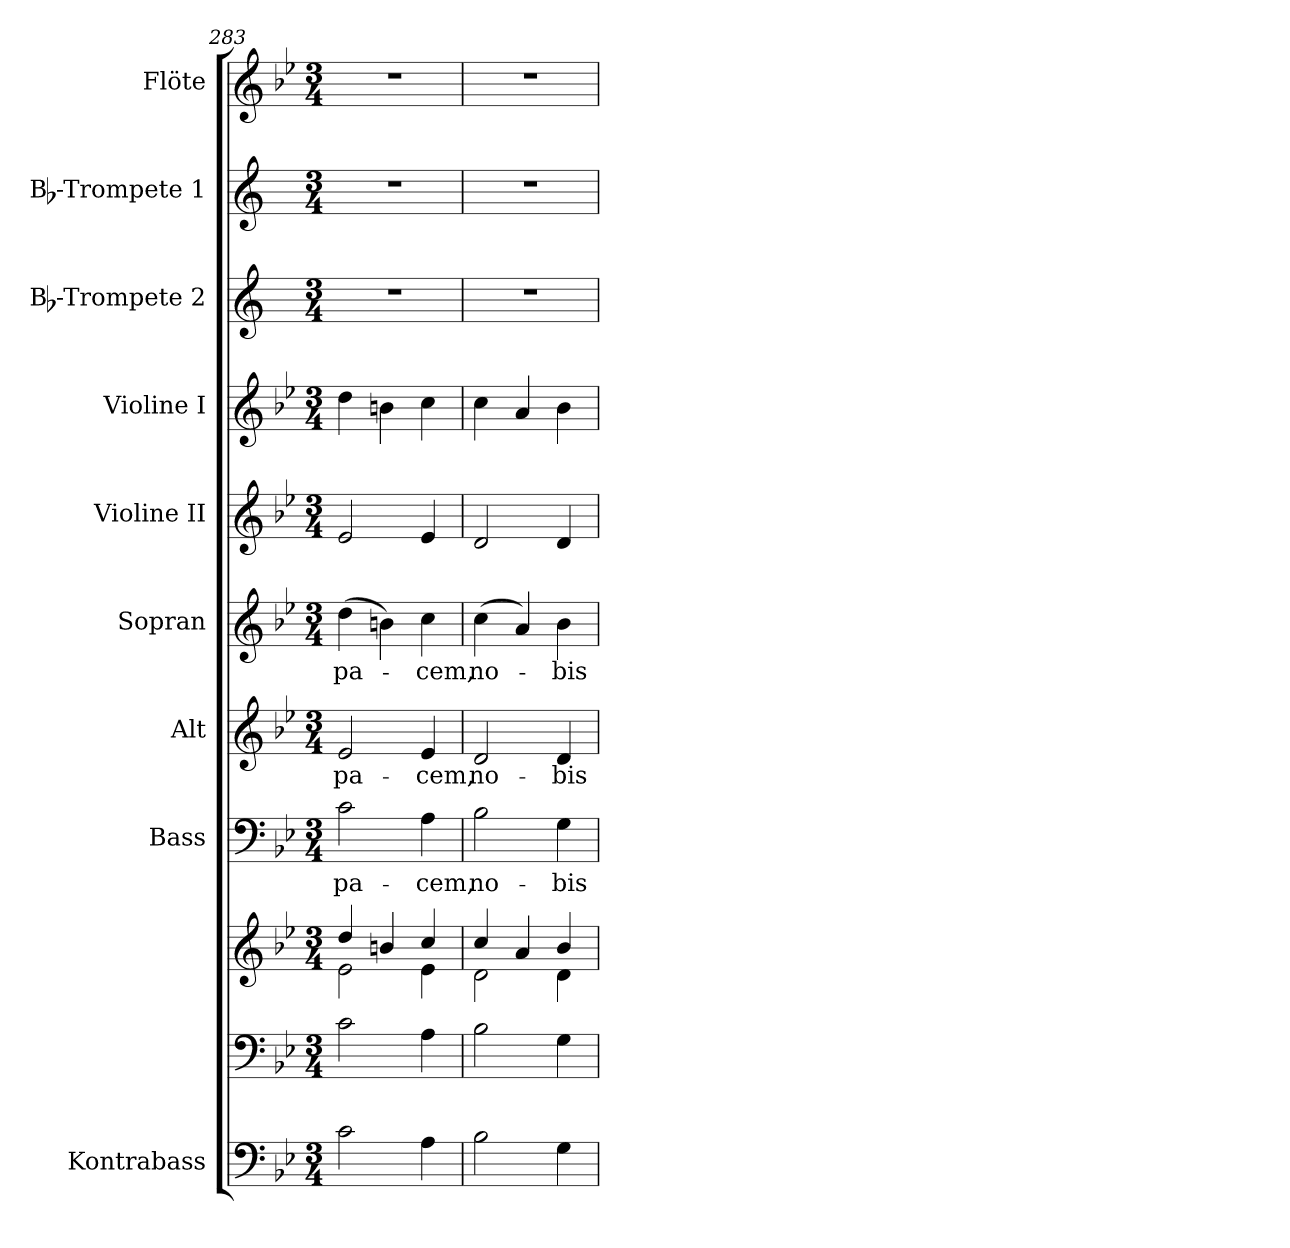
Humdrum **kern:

**kern	**kern	**kern	**kern	**text	**kern	**text	**kern	**text	**kern	**kern	**kern	**kern	**kern
*part10	*part9	*part9	*part8	*part8	*part7	*part7	*part6	*part6	*part5	*part4	*part3	*part2	*part1
*staff11	*staff10	*staff9	*staff8	*staff8	*staff7	*staff7	*staff6	*staff6	*staff5	*staff4	*staff3	*staff2	*staff1
*I"Kontrabass	*	*	*I"Bass	*	*I"Alt	*	*I"Sopran	*	*I"Violine II	*I"Violine I	*I"Bb-Trompete 2	*I"Bb-Trompete 1	*I"Flöte
*I'Kb.	*	*	*I'B.	*	*I'A.	*	*I'S.	*	*I'Vl. II	*I'Vl. I	*I'Bb Trp. 2	*I'Bb Trp. 1	*I'Fl.
*clefF4	*clefF4	*clefG2	*clefF4	*	*clefG2	*	*clefG2	*	*clefG2	*clefG2	*clefG2	*clefG2	*clefG2
*ITrd7c12	*	*	*	*	*	*	*	*	*	*	*ITrd1c2	*ITrd1c2	*
*k[b-e-]	*k[b-e-]	*k[b-e-]	*k[b-e-]	*	*k[b-e-]	*	*k[b-e-]	*	*k[b-e-]	*k[b-e-]	*k[b-e-]	*k[b-e-]	*k[b-e-]
*B-:	*B-:	*B-:	*B-:	*	*B-:	*	*B-:	*	*B-:	*B-:	*B-:	*B-:	*B-:
*M3/4	*M3/4	*M3/4	*M3/4	*	*M3/4	*	*M3/4	*	*M3/4	*M3/4	*M3/4	*M3/4	*M3/4
=283	=283	=283	=283	=283	=283	=283	=283	=283	=283	=283	=283	=283	=283
*	*	*^	*	*	*	*	*	*	*	*	*	*	*
!	!	!	!	!	!LO:LY:b	!	!LO:LY:b	!	!LO:LY:b	!	!	!	!	!
2C\	2c\	4dd/	2e-\	2c\	pa-	2e-/	pa-	(>4dd\	pa-	2e-/	4dd\	2.r	2.r	2.r
.	.	4bn/	.	.	.	.	.	4bn\)	.	.	4bn\	.	.	.
!	!	!	!	!	!LO:LY:b	!	!LO:LY:b	!	!LO:LY:b	!	!	!	!	!
4AA\	4A\	4cc/	4e-\	4A\	-cem,	4e-/	-cem,	4cc\	-cem,	4e-/	4cc\	.	.	.
=284	=284	=284	=284	=284	=284	=284	=284	=284	=284	=284	=284	=284	=284	=284
!	!	!	!	!	!LO:LY:b	!	!LO:LY:b	!	!LO:LY:b	!	!	!	!	!
2BB-\	2B-\	4cc/	2d\	2B-\	no-	2d/	no-	(>4cc\	no-	2d/	4cc\	2.r	2.r	2.r
.	.	4a/	.	.	.	.	.	4a/)	.	.	4a/	.	.	.
!	!	!	!	!	!LO:LY:b	!	!LO:LY:b	!	!LO:LY:b	!	!	!	!	!
4GG\	4G\	4b-/	4d\	4G\	-bis	4d/	-bis	4b-\	-bis	4d/	4b-\	.	.	.
*	*	*v	*v	*	*	*	*	*	*	*	*	*	*	*
=	=	=	=	=	=	=	=	=	=	=	=	=	=
*-	*-	*-	*-	*-	*-	*-	*-	*-	*-	*-	*-	*-	*-
